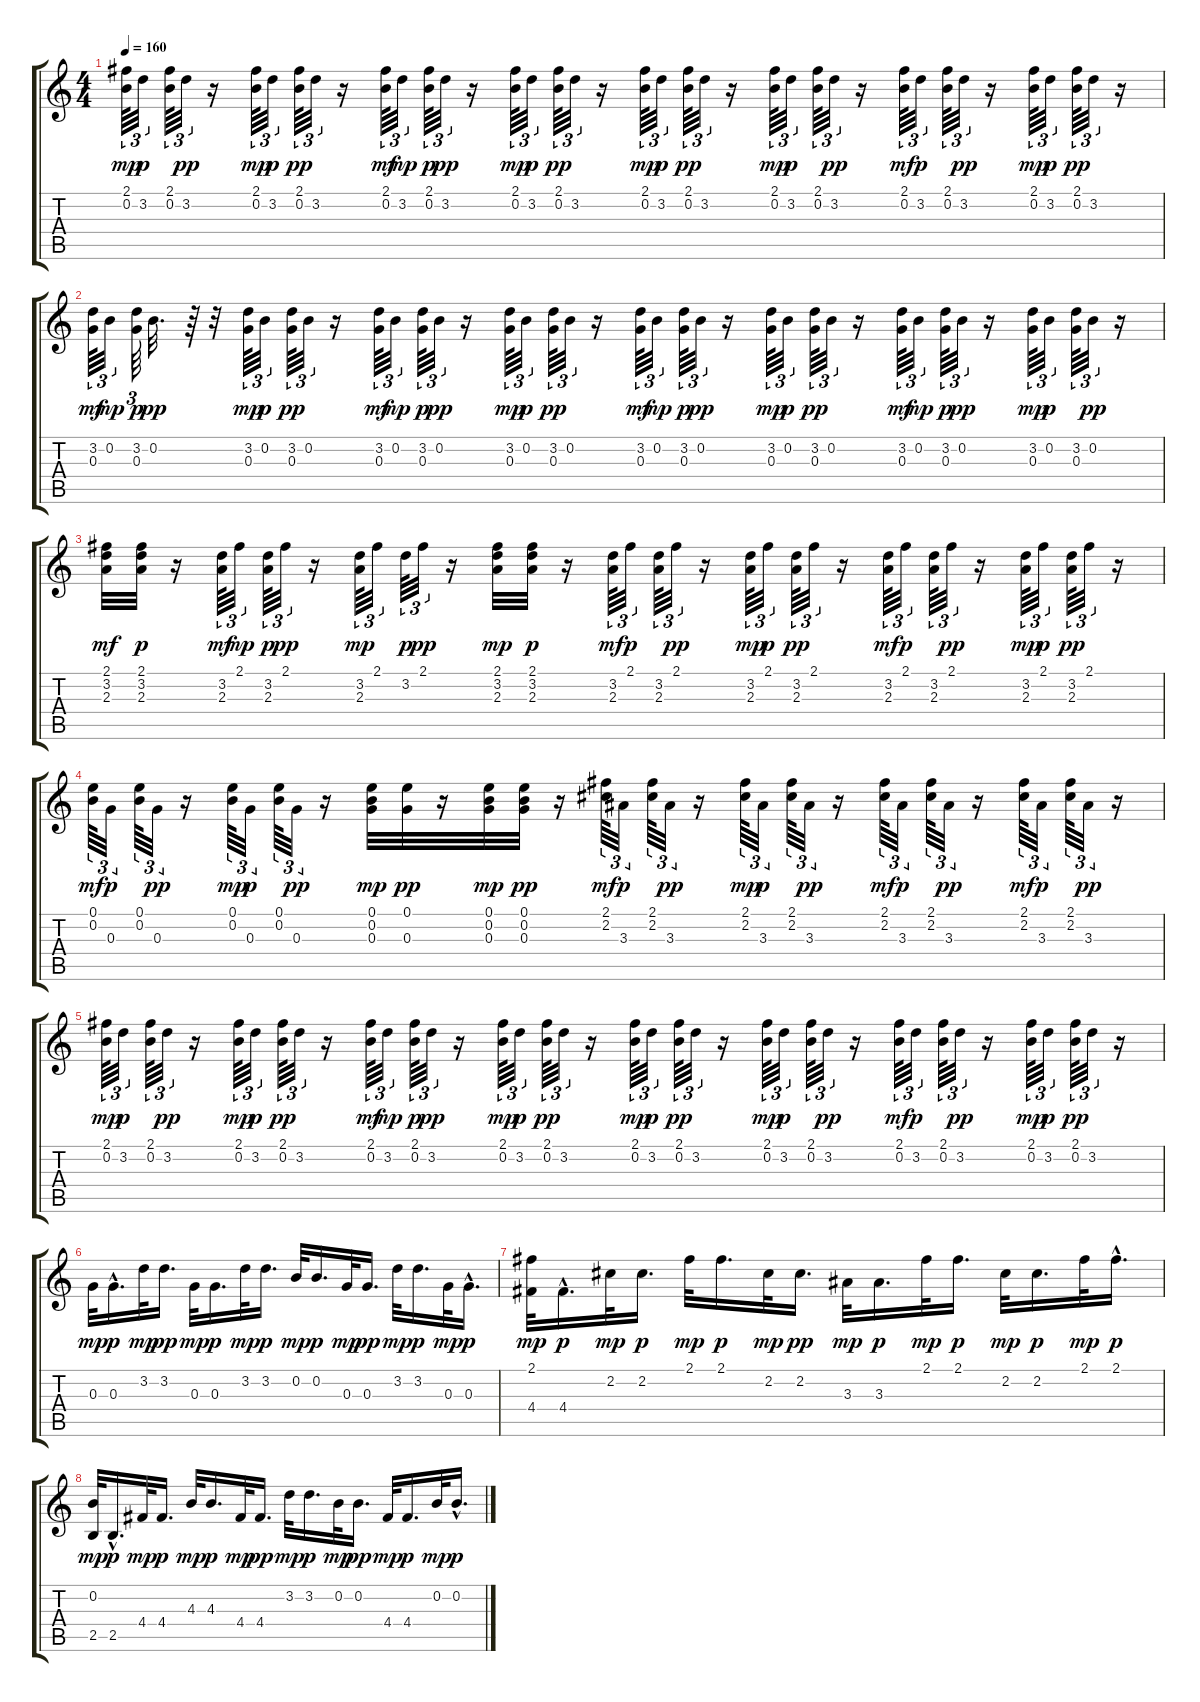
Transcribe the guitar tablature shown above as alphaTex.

\track "" {instrument electricguitarmuted}
\staff {score tabs}
\tuning (E4 B3 G3 D3 A2 D2) {hide}
\ts (4 4)
\tempo 160
\clef g2
\ks c
(2.1 0.2).64{tu (3 2) dy mp} 3.2.32{tu (3 2) dy p} (2.1 0.2).64{tu (3 2)} 3.2.32{tu (3 2) dy pp} r.16 (2.1 0.2).64{tu (3 2) dy mp} 3.2.32{tu (3 2) dy p} (2.1 0.2).64{tu (3 2) dy pp} 3.2.32{tu (3 2)} r.16 (2.1 0.2).64{tu (3 2) dy mf} 3.2.32{tu (3 2) dy mp} (2.1 0.2).64{tu (3 2) dy p} 3.2.32{tu (3 2) dy pp} r.16 (2.1 0.2).64{tu (3 2) dy mp} 3.2.32{tu (3 2) dy p} (2.1 0.2).64{tu (3 2) dy pp} 3.2.32{tu (3 2)} r.16 (2.1 0.2).64{tu (3 2) dy mp} 3.2.32{tu (3 2) dy p} (2.1 0.2).64{tu (3 2) dy pp} 3.2.32{tu (3 2)} r.16 (2.1 0.2).64{tu (3 2) dy mp} 3.2.32{tu (3 2) dy p} (2.1 0.2).64{tu (3 2)} 3.2.32{tu (3 2) dy pp} r.16 (2.1 0.2).64{tu (3 2) dy mf} 3.2.32{tu (3 2) dy p} (2.1 0.2).64{tu (3 2)} 3.2.32{tu (3 2) dy pp} r.16 (2.1 0.2).64{tu (3 2) dy mp} 3.2.32{tu (3 2) dy p} (2.1 0.2).64{tu (3 2) dy pp} 3.2.32{tu (3 2)} r.16 |
(3.2 0.3).64{tu (3 2) dy mf} 0.2.32{tu (3 2) dy mp} (3.2 0.3).64{tu (3 2) dy p} 0.2.32{d dy pp} r.64 r.32 (3.2 0.3).64{tu (3 2) dy mp} 0.2.32{tu (3 2) dy p} (3.2 0.3).64{tu (3 2) dy pp} 0.2.32{tu (3 2)} r.16 (3.2 0.3).64{tu (3 2) dy mf} 0.2.32{tu (3 2) dy mp} (3.2 0.3).64{tu (3 2) dy p} 0.2.32{tu (3 2) dy pp} r.16 (3.2 0.3).64{tu (3 2) dy mp} 0.2.32{tu (3 2) dy p} (3.2 0.3).64{tu (3 2) dy pp} 0.2.32{tu (3 2)} r.16 (3.2 0.3).64{tu (3 2) dy mf} 0.2.32{tu (3 2) dy mp} (3.2 0.3).64{tu (3 2) dy p} 0.2.32{tu (3 2) dy pp} r.16 (3.2 0.3).64{tu (3 2) dy mp} 0.2.32{tu (3 2) dy p} (3.2 0.3).64{tu (3 2) dy pp} 0.2.32{tu (3 2)} r.16 (3.2 0.3).64{tu (3 2) dy mf} 0.2.32{tu (3 2) dy mp} (3.2 0.3).64{tu (3 2) dy p} 0.2.32{tu (3 2) dy pp} r.16 (3.2 0.3).64{tu (3 2) dy mp} 0.2.32{tu (3 2) dy p} (3.2 0.3).64{tu (3 2)} 0.2.32{tu (3 2) dy pp} r.16 |
(2.1 3.2 2.3).32{dy mf} (2.1 3.2 2.3).32{dy p} r.16 (3.2 2.3).64{tu (3 2) dy mf} 2.1.32{tu (3 2) dy mp} (3.2 2.3).64{tu (3 2) dy p} 2.1.32{tu (3 2) dy pp} r.16 (3.2 2.3).64{tu (3 2) dy mp} 2.1.32{tu (3 2)} 3.2.64{tu (3 2) dy p} 2.1.32{tu (3 2) dy pp} r.16 (2.1 3.2 2.3).32{dy mp} (2.1 3.2 2.3).32{dy p} r.16 (3.2 2.3).64{tu (3 2) dy mf} 2.1.32{tu (3 2) dy p} (3.2 2.3).64{tu (3 2)} 2.1.32{tu (3 2) dy pp} r.16 (3.2 2.3).64{tu (3 2) dy mp} 2.1.32{tu (3 2) dy p} (3.2 2.3).64{tu (3 2) dy pp} 2.1.32{tu (3 2)} r.16 (3.2 2.3).64{tu (3 2) dy mf} 2.1.32{tu (3 2) dy p} (3.2 2.3).64{tu (3 2)} 2.1.32{tu (3 2) dy pp} r.16 (3.2 2.3).64{tu (3 2) dy mp} 2.1.32{tu (3 2) dy p} (3.2 2.3).64{tu (3 2) dy pp} 2.1.32{tu (3 2)} r.16 |
(0.1 0.2).64{tu (3 2) dy mf} 0.3.32{tu (3 2) dy p} (0.1 0.2).64{tu (3 2)} 0.3.32{tu (3 2) dy pp} r.16 (0.1 0.2).64{tu (3 2) dy mp} 0.3.32{tu (3 2) dy p} (0.1 0.2).64{tu (3 2)} 0.3.32{tu (3 2) dy pp} r.16 (0.1 0.2 0.3).32{dy mp} (0.1 0.3).32{dy pp} r.16 (0.1 0.2 0.3).32{dy mp} (0.1 0.2 0.3).32{dy pp} r.16 (2.1 2.2).64{tu (3 2) dy mf} 3.3.32{tu (3 2) dy p} (2.1 2.2).64{tu (3 2)} 3.3.32{tu (3 2) dy pp} r.16 (2.1 2.2).64{tu (3 2) dy mp} 3.3.32{tu (3 2) dy p} (2.1 2.2).64{tu (3 2)} 3.3.32{tu (3 2) dy pp} r.16 (2.1 2.2).64{tu (3 2) dy mf} 3.3.32{tu (3 2) dy p} (2.1 2.2).64{tu (3 2)} 3.3.32{tu (3 2) dy pp} r.16 (2.1 2.2).64{tu (3 2) dy mf} 3.3.32{tu (3 2) dy p} (2.1 2.2).64{tu (3 2)} 3.3.32{tu (3 2) dy pp} r.16 |
(2.1 0.2).64{tu (3 2) dy mp} 3.2.32{tu (3 2) dy p} (2.1 0.2).64{tu (3 2)} 3.2.32{tu (3 2) dy pp} r.16 (2.1 0.2).64{tu (3 2) dy mp} 3.2.32{tu (3 2) dy p} (2.1 0.2).64{tu (3 2) dy pp} 3.2.32{tu (3 2)} r.16 (2.1 0.2).64{tu (3 2) dy mf} 3.2.32{tu (3 2) dy mp} (2.1 0.2).64{tu (3 2) dy p} 3.2.32{tu (3 2) dy pp} r.16 (2.1 0.2).64{tu (3 2) dy mp} 3.2.32{tu (3 2) dy p} (2.1 0.2).64{tu (3 2) dy pp} 3.2.32{tu (3 2)} r.16 (2.1 0.2).64{tu (3 2) dy mp} 3.2.32{tu (3 2) dy p} (2.1 0.2).64{tu (3 2) dy pp} 3.2.32{tu (3 2)} r.16 (2.1 0.2).64{tu (3 2) dy mp} 3.2.32{tu (3 2) dy p} (2.1 0.2).64{tu (3 2)} 3.2.32{tu (3 2) dy pp} r.16 (2.1 0.2).64{tu (3 2) dy mf} 3.2.32{tu (3 2) dy p} (2.1 0.2).64{tu (3 2)} 3.2.32{tu (3 2) dy pp} r.16 (2.1 0.2).64{tu (3 2) dy mp} 3.2.32{tu (3 2) dy p} (2.1 0.2).64{tu (3 2) dy pp} 3.2.32{tu (3 2)} r.16 |
0.3.32{dy mp} 0.3{hac}.16{d dy p} 3.2.32{dy mp} 3.2.16{d dy pp} 0.3.32{dy mp} 0.3.16{d dy p} 3.2.32{dy mp} 3.2.16{d dy p} 0.2.32{dy mp} 0.2.16{d dy p} 0.3.32{dy mp} 0.3.16{d dy pp} 3.2.32{dy mp} 3.2.16{d dy p} 0.3.32{dy mp} 0.3{hac}.16{d dy p} |
(2.1 4.4).32{dy mp} 4.4{hac}.16{d dy p} 2.2.32{dy mp} 2.2.16{d dy p} 2.1.32{dy mp} 2.1.16{d dy p} 2.2.32{dy mp} 2.2.16{d dy pp} 3.3.32{dy mp} 3.3.16{d dy p} 2.1.32{dy mp} 2.1.16{d dy p} 2.2.32{dy mp} 2.2.16{d dy p} 2.1.32{dy mp} 2.1{hac}.16{d dy p} |
(0.2 2.5).32{dy mp} 2.5{hac}.16{d dy p} 4.4.32{dy mp} 4.4.16{d dy p} 4.3.32{dy mp} 4.3.16{d dy p} 4.4.32{dy mp} 4.4.16{d dy pp} 3.2.32{dy mp} 3.2.16{d dy p} 0.2.32{dy mp} 0.2.16{d dy pp} 4.4.32{dy mp} 4.4.16{d dy p} 0.2.32{dy mp} 0.2{hac}.16{d dy p}
